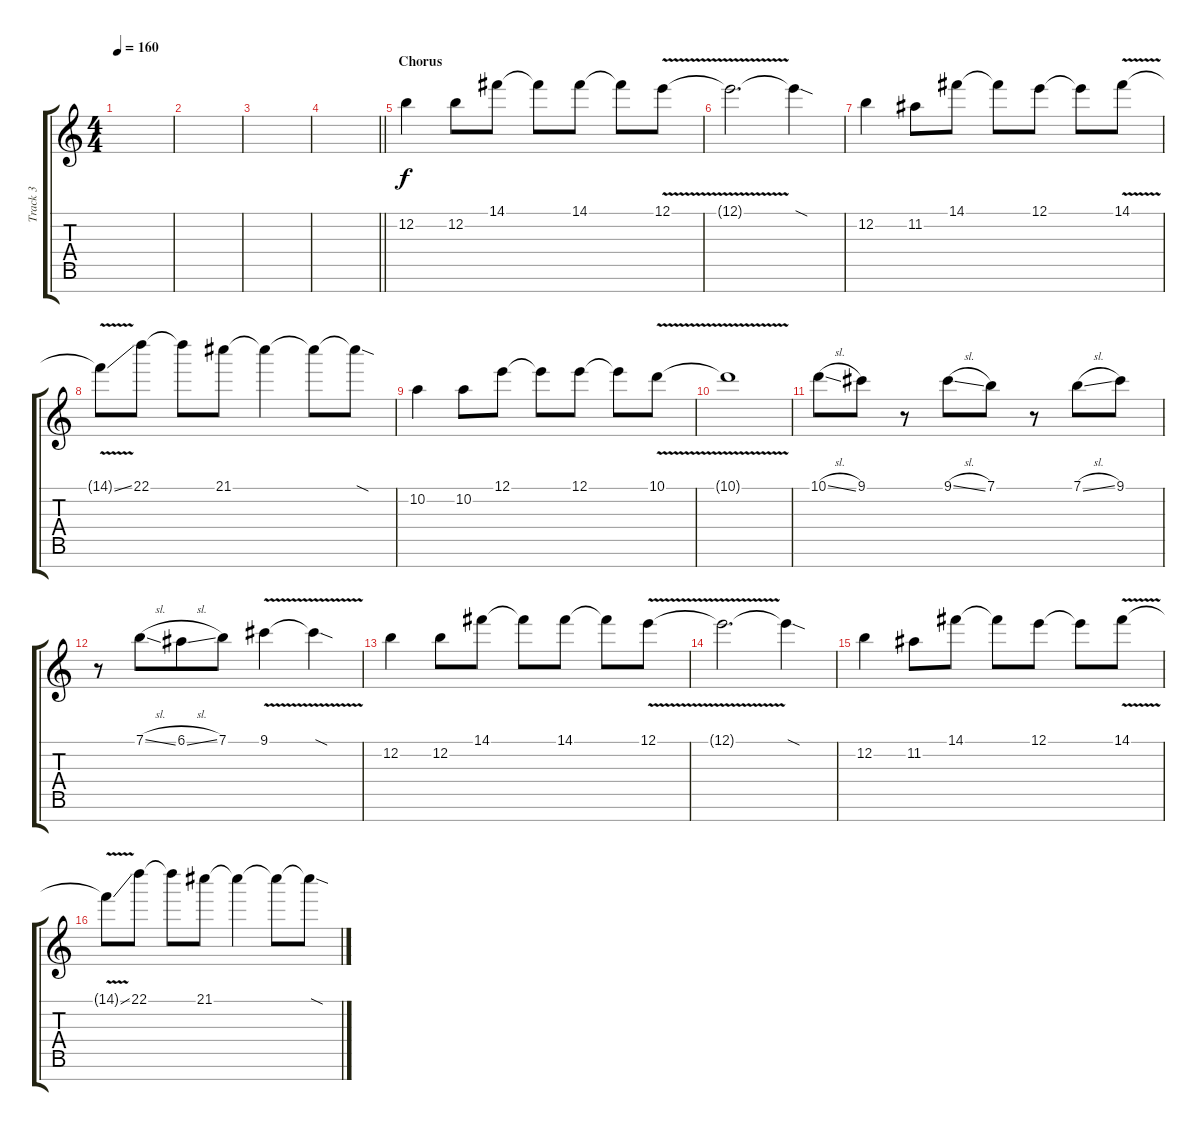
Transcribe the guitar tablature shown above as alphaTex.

\track ("Track 3" "Track 3") {instrument distortionguitar}
\staff {score tabs}
\tuning (E4 B3 G3 D3 A2 E2 B1) {hide}
\ts (4 4)
\section ("" "")
\tempo 160
\clef g2
\ks c
|
|
|
\barLineRight lightlight
|
\section ("" "Chorus")
12.2.4 12.2.8 14.1.8 14.1{t}.8 14.1.8 14.1{t}.8 12.1{v}.8 |
12.1{t}.2{d} 12.1{sod t}.4 |
12.2.4 11.2.8 14.1.8 14.1{t}.8 12.1.8 12.1{t}.8 14.1{v}.8 |
14.1{ss t}.8 22.1.8 22.1{t}.8 21.1.8 21.1{t}.4 21.1{t}.8 21.1{sod t}.8 |
10.2.4 10.2.8 12.1.8 12.1{t}.8 12.1.8 12.1{t}.8 10.1{v}.8 |
10.1{t}.1 |
10.1{sl}.8 9.1.8 r.8 9.1{sl}.8{beam merge} 7.1.8 r.8 7.1{sl}.8 9.1.8 |
r.8 7.1{sl}.8{beam merge} 6.1{sl}.8 7.1.8 9.1{v}.4 9.1{sod t}.4 |
12.2.4 12.2.8 14.1.8 14.1{t}.8 14.1.8 14.1{t}.8 12.1{v}.8 |
12.1{t}.2{d} 12.1{sod t}.4 |
12.2.4 11.2.8 14.1.8 14.1{t}.8 12.1.8 12.1{t}.8 14.1{v}.8 |
14.1{ss t}.8 22.1.8 22.1{t}.8 21.1.8 21.1{t}.4 21.1{t}.8 21.1{sod t}.8
